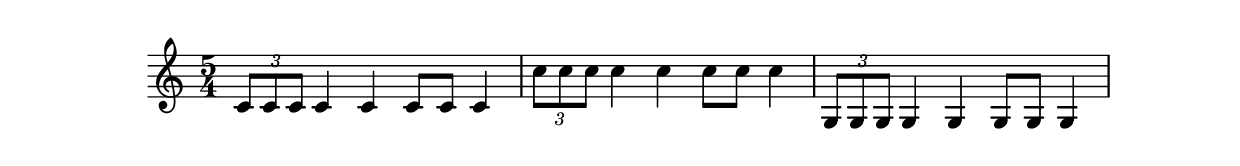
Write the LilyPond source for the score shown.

% DO NOT EDIT this file manually; it is automatically
% generated from Documentation/snippets/new
% Make any changes in Documentation/snippets/new/
% and then run scripts/auxiliar/makelsr.py
%
% This file is in the public domain.
%% Note: this file works from version 2.17.11
\version "2.18.0"

\header {
  lsrtags = "pitches, real-music, really-cool, scheme-language"

  texidoc = "
In music that contains many occurrences of the same sequence of notes
at different pitches, the following music function may prove useful.
It takes a note, of which only the pitch is used.   This example
creates the rhythm used throughout Mars, from Gustav Holst's The
Planets.

"
  doctitle = "Creating a sequence of notes on various pitches"
} % begin verbatim


rhythm =
#(define-music-function (parser location p) (ly:pitch?)
   "Make the rhythm in Mars (the Planets) at the given pitch"
  #{ \tuplet 3/2 { $p 8 $p $p } $p 4 $p $p 8 $p $p 4 #})

\new Staff {
  \time 5/4
  \rhythm c'
  \rhythm c''
  \rhythm g
}
